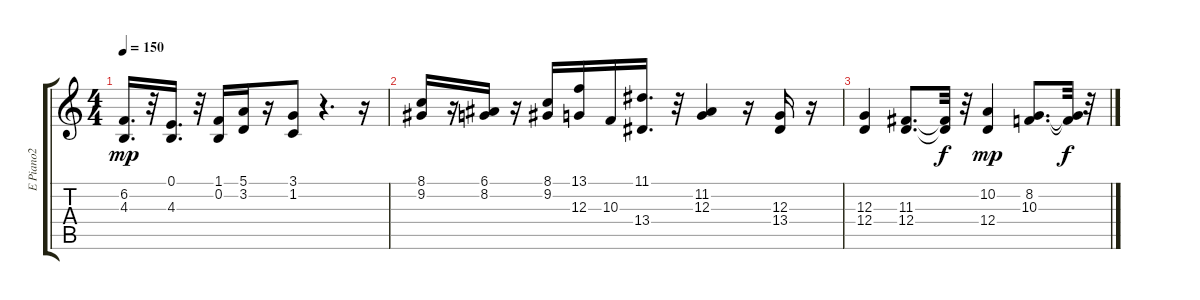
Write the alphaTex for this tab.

\track ("E Piano2" "E Piano2") {instrument electricpiano1}
\staff {score tabs}
\tuning (E4 B3 G3 D3 A2 E2) {hide}
\ts (4 4)
\tempo 150
\clef g2
\ks c
(6.2 4.3).16{d dy mp} r.32 (0.1 4.3).16{d} r.32 (1.1 0.2).16 (5.1 3.2).16 r.16 (3.1 1.2).8 r.4{d} r.16 |
(8.1 9.2).16 r.16 (6.1 8.2).16 r.16 (8.1 9.2).16 (13.1 12.3).16 10.3.16 (11.1 13.4).16{d} r.32 (11.2 12.3).4 r.16 (12.3 13.4).16 r.16 |
(12.3 12.4).4 (11.3 12.4).8{d} (11.3{t} 12.4{t}).32{dy f} r.32 (10.2 12.4).4{dy mp} (8.2 10.3).8{d} (8.2{t} 10.3{t}).32{dy f} r.32
